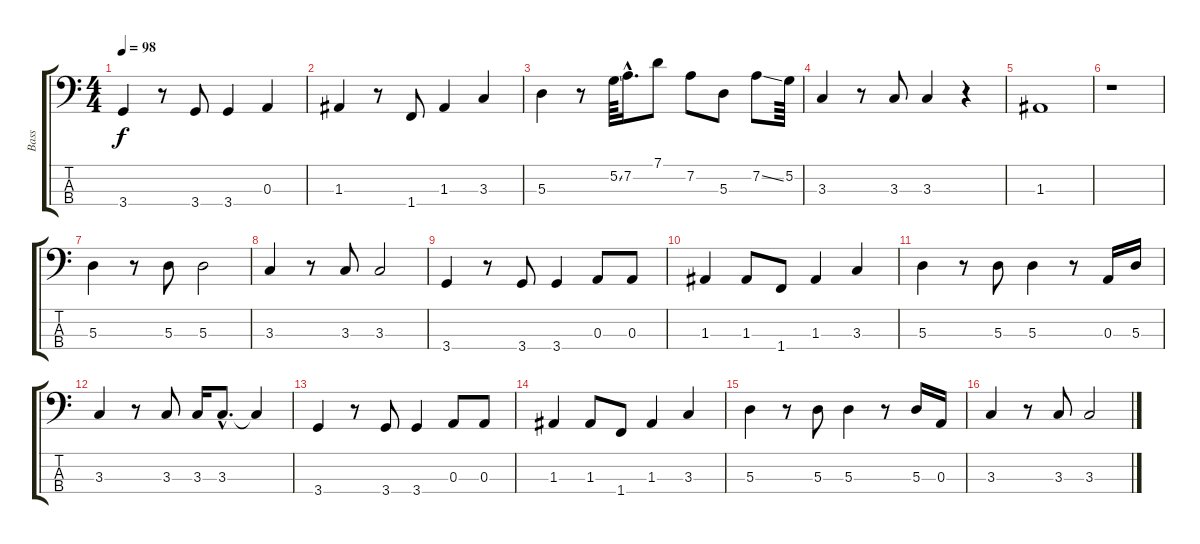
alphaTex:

\track ("Bass" "Bass") {instrument fretlessbass}
\staff {score tabs}
\tuning (G2 D2 A1 E1) {hide}
\ts (4 4)
\tempo 98
\clef f4
\ks c
3.4.4{dy f} r.8 3.4.8 3.4.4 0.3.4 |
1.3.4 r.8 1.4.8 1.3.4 3.3.4 |
5.3.4 r.8 5.2{ss}.64 7.2{hac}.16{d} 7.1.8 7.2.8 5.3.8 7.2{ss}.8 5.2.64 |
3.3.4 r.8 3.3.8 3.3.4 r.4 |
1.3.1 |
r.1 |
5.3.4 r.8 5.3.8 5.3.2 |
3.3.4 r.8 3.3.8 3.3.2 |
3.4.4 r.8 3.4.8 3.4.4 0.3.8 0.3.8 |
1.3.4 1.3.8 1.4.8 1.3.4 3.3.4 |
5.3.4 r.8 5.3.8 5.3.4 r.8 0.3.16 5.3.16 |
3.3.4 r.8 3.3.8 3.3.16 3.3{hac}.8{d} 3.3{t}.4 |
3.4.4 r.8 3.4.8 3.4.4 0.3.8 0.3.8 |
1.3.4 1.3.8 1.4.8 1.3.4 3.3.4 |
5.3.4 r.8 5.3.8 5.3.4 r.8 5.3.16 0.3.16 |
3.3.4 r.8 3.3.8 3.3.2
